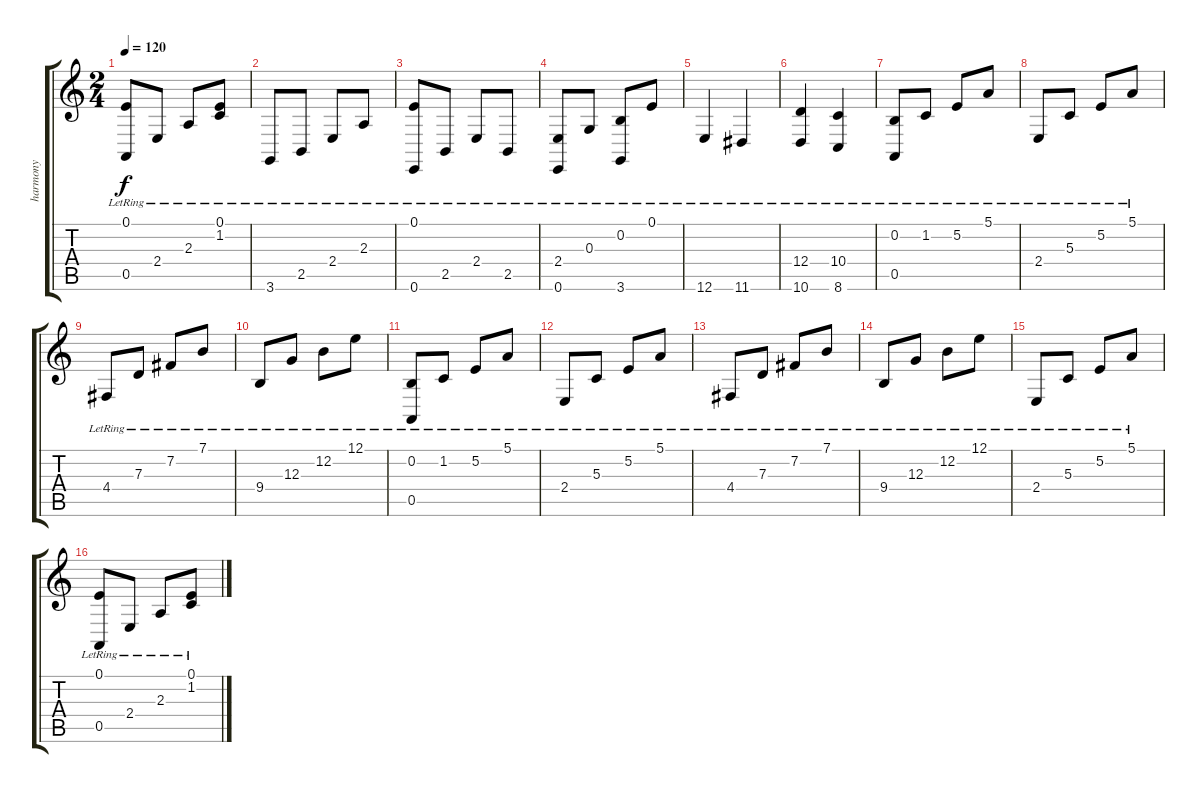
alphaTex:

\track ("harmony" "harmony") {instrument acousticgrandpiano}
\staff {score tabs}
\tuning (E4 B3 G3 D3 A2 E2) {hide}
\ts (2 4)
\tempo 120
\clef g2
\ks c
(0.1{lr} 0.5{lr}).8{dy f} 2.4{lr}.8 2.3{lr}.8 (0.1{lr} 1.2{lr}).8 |
3.6{lr}.8 2.5{lr}.8 2.4{lr}.8 2.3{lr}.8 |
(0.1{lr} 0.6{lr}).8 2.5{lr}.8 2.4{lr}.8 2.5{lr}.8 |
(2.4{lr} 0.6{lr}).8 0.3{lr}.8 (0.2{lr} 3.6{lr}).8 0.1{lr}.8 |
12.6{lr}.4 11.6{lr}.4 |
(12.4{lr} 10.6{lr}).4 (10.4{lr} 8.6{lr}).4 |
(0.2{lr} 0.5{lr}).8 1.2{lr}.8 5.2{lr}.8 5.1{lr}.8 |
2.4{lr}.8 5.3{lr}.8 5.2{lr}.8 5.1{lr}.8 |
4.4{lr}.8 7.3{lr}.8 7.2{lr}.8 7.1{lr}.8 |
9.4{lr}.8 12.3{lr}.8 12.2{lr}.8 12.1{lr}.8 |
(0.2{lr} 0.5{lr}).8 1.2{lr}.8 5.2{lr}.8 5.1{lr}.8 |
2.4{lr}.8 5.3{lr}.8 5.2{lr}.8 5.1{lr}.8 |
4.4{lr}.8 7.3{lr}.8 7.2{lr}.8 7.1{lr}.8 |
9.4{lr}.8 12.3{lr}.8 12.2{lr}.8 12.1{lr}.8 |
2.4{lr}.8 5.3{lr}.8 5.2{lr}.8 5.1{lr}.8 |
(0.1{lr} 0.5{lr}).8 2.4{lr}.8 2.3{lr}.8 (0.1{lr} 1.2{lr}).8
